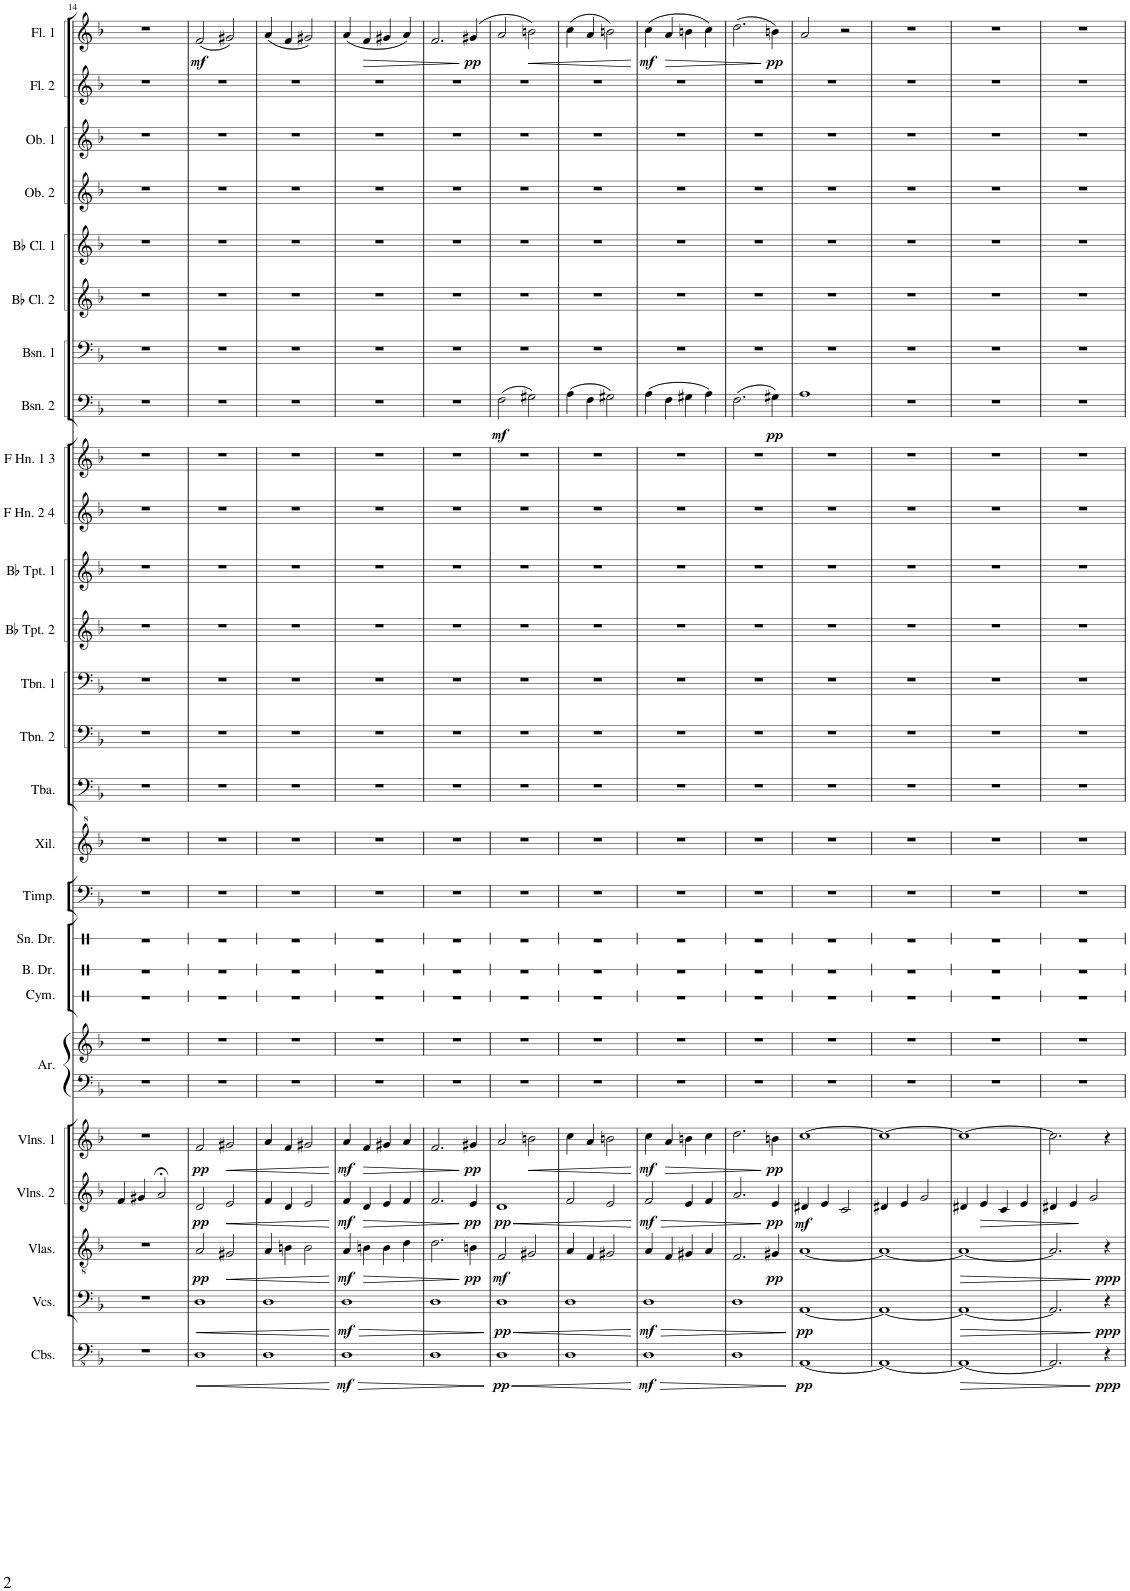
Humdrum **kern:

**kern	**dynam	**kern	**dynam	**kern	**dynam	**kern	**dynam	**kern	**dynam	**kern	**kern	**kern	**kern	**kern	**kern	**kern	**kern	**kern	**kern	**kern	**kern	**kern	**kern	**kern	**dynam	**kern	**kern	**kern	**kern	**kern	**kern	**kern	**dynam
*part26	*part26	*part25	*part25	*part24	*part24	*part23	*part23	*part22	*part22	*part21	*part21	*part20	*part19	*part18	*part17	*part16	*part15	*part14	*part13	*part12	*part11	*part10	*part9	*part8	*part8	*part7	*part6	*part5	*part4	*part3	*part2	*part1	*part1
*staff27	*staff27	*staff26	*staff26	*staff25	*staff25	*staff24	*staff24	*staff23	*staff23	*staff22	*staff21	*staff20	*staff19	*staff18	*staff17	*staff16	*staff15	*staff14	*staff13	*staff12	*staff11	*staff10	*staff9	*staff8	*staff8	*staff7	*staff6	*staff5	*staff4	*staff3	*staff2	*staff1	*staff1
*I"Contrabasses	*	*I"Violoncellos	*	*I"Violas	*	*I"Violins 2	*	*I"Violins 1	*	*I"Arpa	*	*I"Cymbal	*I"Bass Drum	*I"Snare Drum	*I"Timpani	*I"Xilofono	*I"Tuba	*I"Trombone 2	*I"Trombone 1	*I"Bb Trumpet 2	*I"Bb Trumpet 1	*I"F Horn 2 &amp; 4	*I"F Horn 1 &amp; 3	*I"Bassoon 2	*	*I"Bassoon 1	*I"Bb Clarinet 2	*I"Bb Clarinet 1	*I"Oboe 2	*I"Oboe 1	*I"Flute 2	*I"Flute 1	*
*I'Cbs.	*	*I'Vcs.	*	*I'Vlas.	*	*I'Vlns. 2	*	*I'Vlns. 1	*	*I'Ar.	*	*I'Cym.	*I'B. Dr.	*I'Sn. Dr.	*I'Timp.	*I'Xil.	*I'Tba.	*I'Tbn. 2	*I'Tbn. 1	*I'Bb Tpt. 2	*I'Bb Tpt. 1	*I'F Hn. 2 4	*I'F Hn. 1 3	*I'Bsn. 2	*	*I'Bsn. 1	*I'Bb Cl. 2	*I'Bb Cl. 1	*I'Ob. 2	*I'Ob. 1	*I'Fl. 2	*I'Fl. 1	*
!!LO:PB:g=z
*clefFv4	*	*clefF4	*	*clefGv2	*	*clefG2	*	*clefG2	*	*clefF4	*clefG2	*clefX	*clefX	*clefX	*clefF4	*clefG^2	*clefF4	*clefF4	*clefF4	*clefG2	*clefG2	*clefG2	*clefG2	*clefF4	*	*clefF4	*clefG2	*clefG2	*clefG2	*clefG2	*clefG2	*clefG2	*
*	*	*	*	*	*	*	*	*	*	*	*	*	*	*	*	*	*	*	*	*ITrd1c2	*ITrd1c2	*ITrd4c7	*ITrd4c7	*	*	*	*ITrd1c2	*ITrd1c2	*	*	*	*	*
*k[b-]	*	*k[b-]	*	*k[b-]	*	*k[b-]	*	*k[b-]	*	*k[b-]	*k[b-]	*k[]	*k[]	*k[]	*k[b-]	*k[b-]	*k[b-]	*k[b-]	*k[b-]	*k[b-]	*k[b-]	*k[b-]	*k[b-]	*k[b-]	*	*k[b-]	*k[b-]	*k[b-]	*k[b-]	*k[b-]	*k[b-]	*k[b-]	*
*M4/4	*	*M4/4	*	*M4/4	*	*M4/4	*	*M4/4	*	*M4/4	*M4/4	*M4/4	*M4/4	*M4/4	*M4/4	*M4/4	*M4/4	*M4/4	*M4/4	*M4/4	*M4/4	*M4/4	*M4/4	*M4/4	*	*M4/4	*M4/4	*M4/4	*M4/4	*M4/4	*M4/4	*M4/4	*
=14	=14	=14	=14	=14	=14	=14	=14	=14	=14	=14	=14	=14	=14	=14	=14	=14	=14	=14	=14	=14	=14	=14	=14	=14	=14	=14	=14	=14	=14	=14	=14	=14	=14
1r	.	1r	.	1r	.	4f/	.	1r	.	1r	1r	1r	1r	1r	1r	1r	1r	1r	1r	1r	1r	1r	1r	1r	.	1r	1r	1r	1r	1r	1r	1r	.
.	.	.	.	.	.	4g#X/	.	.	.	.	.	.	.	.	.	.	.	.	.	.	.	.	.	.	.	.	.	.	.	.	.	.	.
.	.	.	.	.	.	2a;</	.	.	.	.	.	.	.	.	.	.	.	.	.	.	.	.	.	.	.	.	.	.	.	.	.	.	.
=15	=15	=15	=15	=15	=15	=15	=15	=15	=15	=15	=15	=15	=15	=15	=15	=15	=15	=15	=15	=15	=15	=15	=15	=15	=15	=15	=15	=15	=15	=15	=15	=15	=15
!	!LO:HP:b	!	!LO:HP:b	!	!LO:DY:b	!	!LO:DY:b	!	!LO:DY:b	!	!	!	!	!	!	!	!	!	!	!	!	!	!	!	!	!	!	!	!	!	!	!	!LO:DY:b
1DD	<	1D	<	2A/	pp	2d/	pp	2f/	pp	1r	1r	1r	1r	1r	1r	1r	1r	1r	1r	1r	1r	1r	1r	1r	.	1r	1r	1r	1r	1r	1r	(2f/	mf
!	!	!	!	!	!LO:HP:b	!	!LO:HP:b	!	!LO:HP:b	!	!	!	!	!	!	!	!	!	!	!	!	!	!	!	!	!	!	!	!	!	!	!	!
.	.	.	.	2G#X/	<	2e/	<	2g#X/	<	.	.	.	.	.	.	.	.	.	.	.	.	.	.	.	.	.	.	.	.	.	.	2g#X/)	.
=16	=16	=16	=16	=16	=16	=16	=16	=16	=16	=16	=16	=16	=16	=16	=16	=16	=16	=16	=16	=16	=16	=16	=16	=16	=16	=16	=16	=16	=16	=16	=16	=16	=16
1DD	.	1D	.	4A/	.	4f/	.	4a/	.	1r	1r	1r	1r	1r	1r	1r	1r	1r	1r	1r	1r	1r	1r	1r	.	1r	1r	1r	1r	1r	1r	(4a/	.
.	.	.	.	4Bn\	.	4d/	.	4f/	.	.	.	.	.	.	.	.	.	.	.	.	.	.	.	.	.	.	.	.	.	.	.	4f/	.
.	.	.	.	2B\	.	2e/	.	2g#X/	.	.	.	.	.	.	.	.	.	.	.	.	.	.	.	.	.	.	.	.	.	.	.	2g#X/)	.
.	[	.	[	.	[	.	[	.	[	.	.	.	.	.	.	.	.	.	.	.	.	.	.	.	.	.	.	.	.	.	.	.	.
=17	=17	=17	=17	=17	=17	=17	=17	=17	=17	=17	=17	=17	=17	=17	=17	=17	=17	=17	=17	=17	=17	=17	=17	=17	=17	=17	=17	=17	=17	=17	=17	=17	=17
!	!LO:HP:b	!	!LO:HP:b	!	!	!	!	!	!	!	!	!	!	!	!	!	!	!	!	!	!	!	!	!	!	!	!	!	!	!	!	!	!
!	!LO:DY:n=1:b	!	!LO:DY:n=1:b	!	!LO:DY:b	!	!LO:DY:b	!	!LO:DY:b	!	!	!	!	!	!	!	!	!	!	!	!	!	!	!	!	!	!	!	!	!	!	!	!
1DD	> mf	1D	> mf	4A/	mf	4f/	mf	4a/	mf	1r	1r	1r	1r	1r	1r	1r	1r	1r	1r	1r	1r	1r	1r	1r	.	1r	1r	1r	1r	1r	1r	(4a/	.
!	!	!	!	!	!LO:HP:b	!	!LO:HP:b	!	!LO:HP:b	!	!	!	!	!	!	!	!	!	!	!	!	!	!	!	!	!	!	!	!	!	!	!	!LO:HP:b
.	.	.	.	4Bn\	>	4d/	>	4f/	>	.	.	.	.	.	.	.	.	.	.	.	.	.	.	.	.	.	.	.	.	.	.	4f/	>
.	.	.	.	4B\	.	4e/	.	4g#X/	.	.	.	.	.	.	.	.	.	.	.	.	.	.	.	.	.	.	.	.	.	.	.	4g#X/	.
.	.	.	.	4d\	.	4f/	.	4a/	.	.	.	.	.	.	.	.	.	.	.	.	.	.	.	.	.	.	.	.	.	.	.	4a/)	.
=18	=18	=18	=18	=18	=18	=18	=18	=18	=18	=18	=18	=18	=18	=18	=18	=18	=18	=18	=18	=18	=18	=18	=18	=18	=18	=18	=18	=18	=18	=18	=18	=18	=18
1DD	.	1D	.	2.d\	.	2.f/	.	2.f/	.	1r	1r	1r	1r	1r	1r	1r	1r	1r	1r	1r	1r	1r	1r	1r	.	1r	1r	1r	1r	1r	1r	2.f/	.
!	!	!	!	!	!LO:DY:n=1:b	!	!LO:DY:n=1:b	!	!LO:DY:n=1:b	!	!	!	!	!	!	!	!	!	!	!	!	!	!	!	!	!	!	!	!	!	!	!	!LO:DY:n=1:b
.	.	.	.	4Bn\	] pp	4e/	] pp	4g#X/	] pp	.	.	.	.	.	.	.	.	.	.	.	.	.	.	.	.	.	.	.	.	.	.	(4g#X/	] pp
.	]	.	]	.	.	.	.	.	.	.	.	.	.	.	.	.	.	.	.	.	.	.	.	.	.	.	.	.	.	.	.	.	.
=19	=19	=19	=19	=19	=19	=19	=19	=19	=19	=19	=19	=19	=19	=19	=19	=19	=19	=19	=19	=19	=19	=19	=19	=19	=19	=19	=19	=19	=19	=19	=19	=19	=19
!	!LO:HP:b	!	!LO:HP:b	!	!	!	!LO:HP:b	!	!	!	!	!	!	!	!	!	!	!	!	!	!	!	!	!	!	!	!	!	!	!	!	!	!
!	!LO:DY:n=1:b	!	!LO:DY:n=1:b	!	!LO:DY:b	!	!LO:DY:n=1:b	!	!	!	!	!	!	!	!	!	!	!	!	!	!	!	!	!	!LO:DY:b	!	!	!	!	!	!	!	!
1DD	< pp	1D	< pp	2F/	mf	1d	< pp	2a/	.	1r	1r	1r	1r	1r	1r	1r	1r	1r	1r	1r	1r	1r	1r	(2F\	mf	1r	1r	1r	1r	1r	1r	2a/	.
!	!	!	!	!	!	!	!	!	!LO:HP:b	!	!	!	!	!	!	!	!	!	!	!	!	!	!	!	!	!	!	!	!	!	!	!	!LO:HP:b
.	.	.	.	2G#X/	.	.	.	2bn\	<	.	.	.	.	.	.	.	.	.	.	.	.	.	.	2G#X\)	.	.	.	.	.	.	.	2bn\)	<
=20	=20	=20	=20	=20	=20	=20	=20	=20	=20	=20	=20	=20	=20	=20	=20	=20	=20	=20	=20	=20	=20	=20	=20	=20	=20	=20	=20	=20	=20	=20	=20	=20	=20
1DD	.	1D	.	4A/	.	2f/	.	4cc\	.	1r	1r	1r	1r	1r	1r	1r	1r	1r	1r	1r	1r	1r	1r	(4A\	.	1r	1r	1r	1r	1r	1r	(4cc\	.
.	.	.	.	4F/	.	.	.	4a/	.	.	.	.	.	.	.	.	.	.	.	.	.	.	.	4F\	.	.	.	.	.	.	.	4a/	.
.	.	.	.	2G#X/	.	2e/	.	2bn\	.	.	.	.	.	.	.	.	.	.	.	.	.	.	.	2G#X\)	.	.	.	.	.	.	.	2bn\)	.
.	[	.	[	.	.	.	[	.	[	.	.	.	.	.	.	.	.	.	.	.	.	.	.	.	.	.	.	.	.	.	.	.	[
=21	=21	=21	=21	=21	=21	=21	=21	=21	=21	=21	=21	=21	=21	=21	=21	=21	=21	=21	=21	=21	=21	=21	=21	=21	=21	=21	=21	=21	=21	=21	=21	=21	=21
!	!LO:HP:b	!	!LO:HP:b	!	!	!	!LO:HP:b	!	!	!	!	!	!	!	!	!	!	!	!	!	!	!	!	!	!	!	!	!	!	!	!	!	!
!	!LO:DY:n=1:b	!	!LO:DY:n=1:b	!	!	!	!LO:DY:n=1:b	!	!LO:DY:b	!	!	!	!	!	!	!	!	!	!	!	!	!	!	!	!	!	!	!	!	!	!	!	!LO:DY:b
1DD	> mf	1D	> mf	4A/	.	2f/	> mf	4cc\	mf	1r	1r	1r	1r	1r	1r	1r	1r	1r	1r	1r	1r	1r	1r	(4A\	.	1r	1r	1r	1r	1r	1r	(4cc\	mf
!	!	!	!	!	!	!	!	!	!LO:HP:b	!	!	!	!	!	!	!	!	!	!	!	!	!	!	!	!	!	!	!	!	!	!	!	!LO:HP:b
.	.	.	.	4F/	.	.	.	4a/	>	.	.	.	.	.	.	.	.	.	.	.	.	.	.	4F\	.	.	.	.	.	.	.	4a/	>
.	.	.	.	4G#X/	.	4e/	.	4bn\	.	.	.	.	.	.	.	.	.	.	.	.	.	.	.	4G#X\	.	.	.	.	.	.	.	4bn\	.
.	.	.	.	4A/	.	4f/	.	4cc\	.	.	.	.	.	.	.	.	.	.	.	.	.	.	.	4A\)	.	.	.	.	.	.	.	4cc\)	.
=22	=22	=22	=22	=22	=22	=22	=22	=22	=22	=22	=22	=22	=22	=22	=22	=22	=22	=22	=22	=22	=22	=22	=22	=22	=22	=22	=22	=22	=22	=22	=22	=22	=22
1DD	.	1D	.	2.F/	.	2.a/	.	2.dd\	.	1r	1r	1r	1r	1r	1r	1r	1r	1r	1r	1r	1r	1r	1r	(2.F\	.	1r	1r	1r	1r	1r	1r	(2.dd\	.
!	!	!	!	!	!LO:DY:b	!	!LO:DY:n=1:b	!	!LO:DY:n=1:b	!	!	!	!	!	!	!	!	!	!	!	!	!	!	!	!LO:DY:b	!	!	!	!	!	!	!	!LO:DY:n=1:b
.	.	.	.	4G#X/	pp	4e/	] pp	4bn\	] pp	.	.	.	.	.	.	.	.	.	.	.	.	.	.	4G#X\)	pp	.	.	.	.	.	.	4bn\)	] pp
.	]	.	]	.	.	.	.	.	.	.	.	.	.	.	.	.	.	.	.	.	.	.	.	.	.	.	.	.	.	.	.	.	.
=23	=23	=23	=23	=23	=23	=23	=23	=23	=23	=23	=23	=23	=23	=23	=23	=23	=23	=23	=23	=23	=23	=23	=23	=23	=23	=23	=23	=23	=23	=23	=23	=23	=23
!	!LO:DY:b	!	!LO:DY:b	!	!	!	!LO:DY:b	!	!	!	!	!	!	!	!	!	!	!	!	!	!	!	!	!	!	!	!	!	!	!	!	!	!
[1AAA	pp	[1AA	pp	[1A	.	4d#X/	mf	[1cc	.	1r	1r	1r	1r	1r	1r	1r	1r	1r	1r	1r	1r	1r	1r	1A	.	1r	1r	1r	1r	1r	1r	2a/	.
.	.	.	.	.	.	4e/	.	.	.	.	.	.	.	.	.	.	.	.	.	.	.	.	.	.	.	.	.	.	.	.	.	.	.
.	.	.	.	.	.	2c/	.	.	.	.	.	.	.	.	.	.	.	.	.	.	.	.	.	.	.	.	.	.	.	.	.	2r	.
=24	=24	=24	=24	=24	=24	=24	=24	=24	=24	=24	=24	=24	=24	=24	=24	=24	=24	=24	=24	=24	=24	=24	=24	=24	=24	=24	=24	=24	=24	=24	=24	=24	=24
1AAA_	.	1AA_	.	1A_	.	4d#X/	.	1cc_	.	1r	1r	1r	1r	1r	1r	1r	1r	1r	1r	1r	1r	1r	1r	1r	.	1r	1r	1r	1r	1r	1r	1r	.
.	.	.	.	.	.	4e/	.	.	.	.	.	.	.	.	.	.	.	.	.	.	.	.	.	.	.	.	.	.	.	.	.	.	.
.	.	.	.	.	.	2g/	.	.	.	.	.	.	.	.	.	.	.	.	.	.	.	.	.	.	.	.	.	.	.	.	.	.	.
=25	=25	=25	=25	=25	=25	=25	=25	=25	=25	=25	=25	=25	=25	=25	=25	=25	=25	=25	=25	=25	=25	=25	=25	=25	=25	=25	=25	=25	=25	=25	=25	=25	=25
!	!LO:HP:b	!	!LO:HP:b	!	!LO:HP:b	!	!	!	!	!	!	!	!	!	!	!	!	!	!	!	!	!	!	!	!	!	!	!	!	!	!	!	!
1AAA_	>	1AA_	>	1A_	>	4d#X/	.	1cc_	.	1r	1r	1r	1r	1r	1r	1r	1r	1r	1r	1r	1r	1r	1r	1r	.	1r	1r	1r	1r	1r	1r	1r	.
!	!	!	!	!	!	!	!LO:HP:b	!	!	!	!	!	!	!	!	!	!	!	!	!	!	!	!	!	!	!	!	!	!	!	!	!	!
.	.	.	.	.	.	4e/	>	.	.	.	.	.	.	.	.	.	.	.	.	.	.	.	.	.	.	.	.	.	.	.	.	.	.
.	.	.	.	.	.	4c/	.	.	.	.	.	.	.	.	.	.	.	.	.	.	.	.	.	.	.	.	.	.	.	.	.	.	.
.	.	.	.	.	.	4e/	.	.	.	.	.	.	.	.	.	.	.	.	.	.	.	.	.	.	.	.	.	.	.	.	.	.	.
=26	=26	=26	=26	=26	=26	=26	=26	=26	=26	=26	=26	=26	=26	=26	=26	=26	=26	=26	=26	=26	=26	=26	=26	=26	=26	=26	=26	=26	=26	=26	=26	=26	=26
2.AAA/]	.	2.AA/]	.	2.A/]	.	4d#X/	.	2.cc\]	.	1r	1r	1r	1r	1r	1r	1r	1r	1r	1r	1r	1r	1r	1r	1r	.	1r	1r	1r	1r	1r	1r	1r	.
.	.	.	.	.	.	4e/	.	.	.	.	.	.	.	.	.	.	.	.	.	.	.	.	.	.	.	.	.	.	.	.	.	.	.
.	.	.	.	.	.	2g/	]	.	.	.	.	.	.	.	.	.	.	.	.	.	.	.	.	.	.	.	.	.	.	.	.	.	.
!	!LO:DY:n=1:b	!	!LO:DY:n=1:b	!	!LO:DY:n=1:b	!	!	!	!	!	!	!	!	!	!	!	!	!	!	!	!	!	!	!	!	!	!	!	!	!	!	!	!
4r	] ppp	4r	] ppp	4r	] ppp	.	.	4r	.	.	.	.	.	.	.	.	.	.	.	.	.	.	.	.	.	.	.	.	.	.	.	.	.
=	=	=	=	=	=	=	=	=	=	=	=	=	=	=	=	=	=	=	=	=	=	=	=	=	=	=	=	=	=	=	=	=	=
*-	*-	*-	*-	*-	*-	*-	*-	*-	*-	*-	*-	*-	*-	*-	*-	*-	*-	*-	*-	*-	*-	*-	*-	*-	*-	*-	*-	*-	*-	*-	*-	*-	*-
